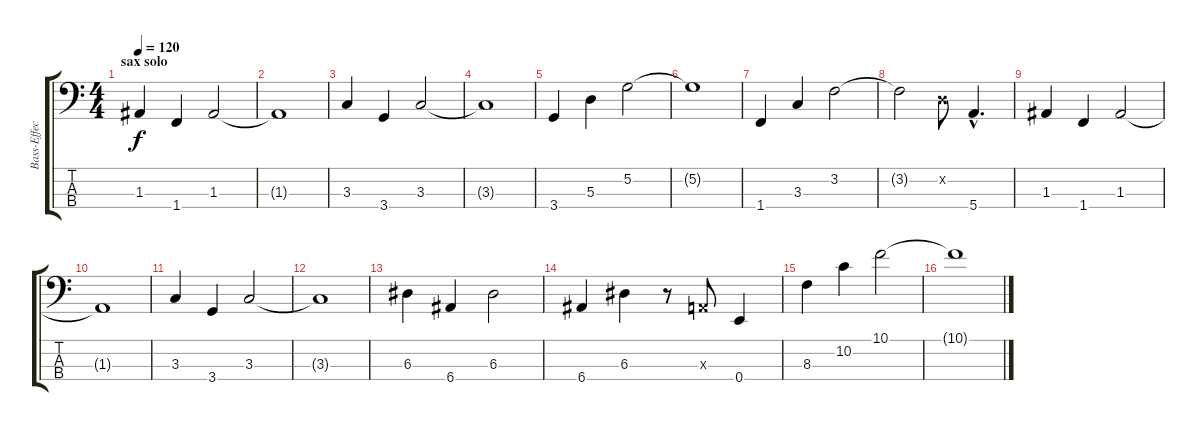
\track ("Bass-Effects (Thompson)" "Bass-Effec") {instrument electricbasspick}
\staff {score tabs}
\tuning (G2 D2 A1 E1) {hide}
\ts (4 4)
\section ("" "sax solo")
\tempo 120
\clef f4
\ks c
1.3.4{dy f} 1.4.4 1.3.2 |
1.3{t}.1 |
3.3.4 3.4.4 3.3.2 |
3.3{t}.1 |
3.4.4 5.3.4 5.2.2 |
5.2{t}.1 |
1.4.4 3.3.4 3.2.2 |
3.2{t}.2 0.2{x}.8 5.4{hac}.4{d} |
1.3.4 1.4.4 1.3.2 |
1.3{t}.1 |
3.3.4 3.4.4 3.3.2 |
3.3{t}.1 |
6.3.4 6.4.4 6.3.2 |
6.4.4 6.3.4 r.8 0.3{x}.8 0.4.4 |
8.3.4 10.2.4 10.1.2 |
10.1{t}.1
